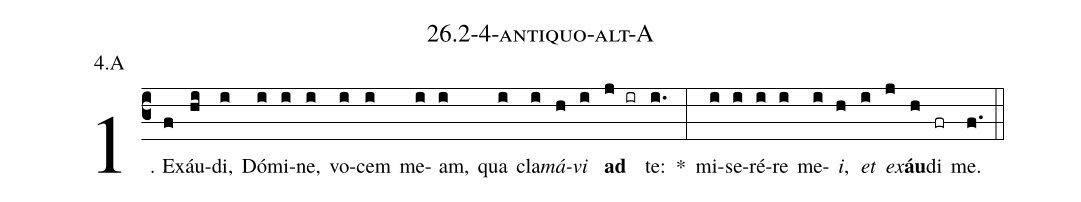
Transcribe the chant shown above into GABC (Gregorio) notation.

name: 26.2-4-antiquo-alt-A;
annotation: 4.A;
%%
(c3)1. Ex(f)áu(hi)di,(i) Dó(i)mi(i)ne,(i) vo(i)cem(i) me(i)am,(i) qua(i) cla(i)<i>má</i>(h)<i>vi</i>(i) <b>ad</b>(j ir) te:(i.) *(:) mi(i)se(i)ré(i)re(i) me(i)<i>i</i>,(h) <i>et</i>(i) <i>ex</i>(j)<b>áu</b>(h)di(fr) me.(f.) (::)


%E(i) u(h) o(i) u(j) a(h) e.(f.) (::)
